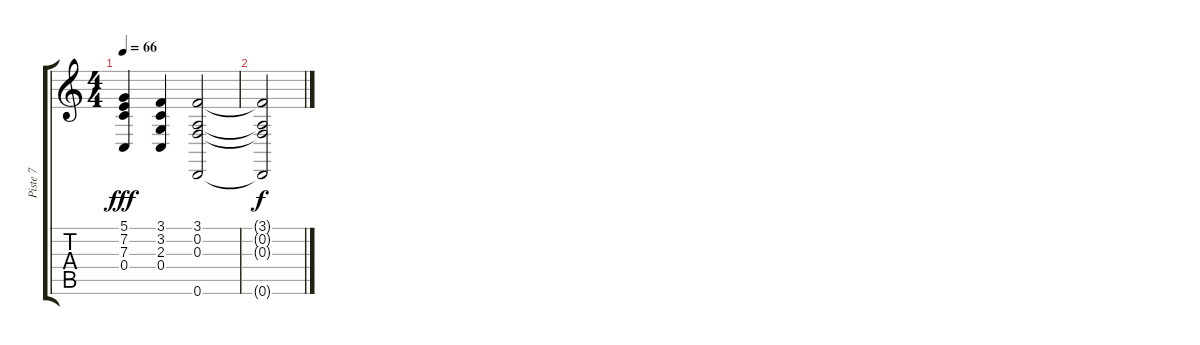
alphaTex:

\track ("Piste 7" "Piste 7") {instrument pad2warm}
\staff {score tabs}
\tuning (D4 A3 F3 C3 G2 D2) {hide}
\ts (4 4)
\tempo 66
\clef g2
\ks c
(5.1 7.2 7.3 0.4).4{dy fff} (3.1 3.2 2.3 0.4).4 (3.1 0.2 0.3 0.6).2 |
(3.1{t} 0.2{t} 0.3{t} 0.6{t}).2{dy f}
